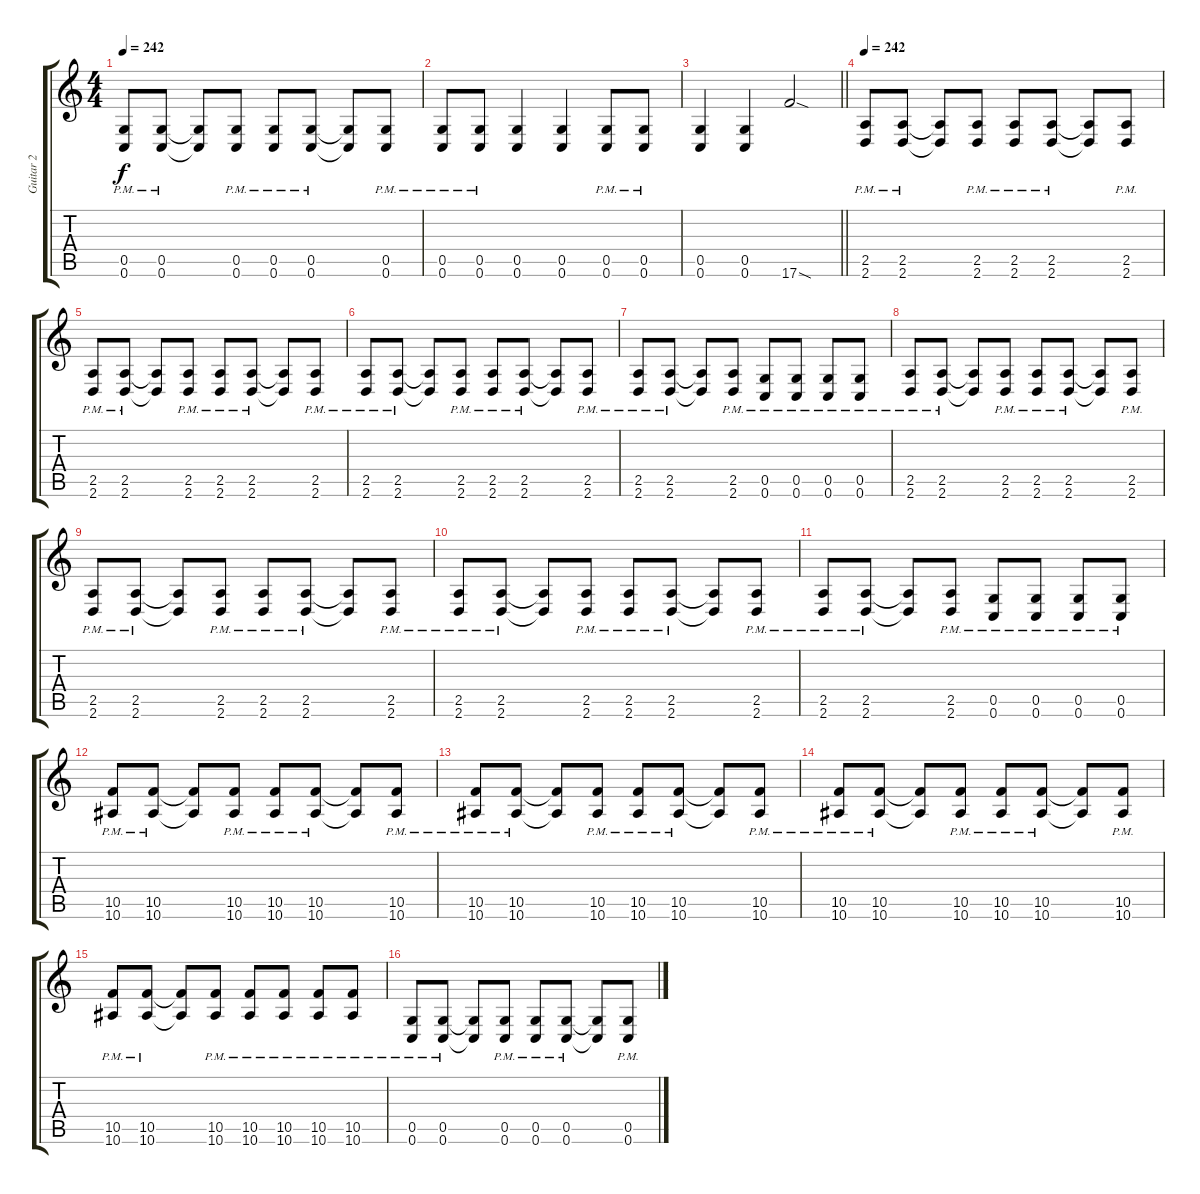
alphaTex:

\track ("Guitar 2" "Guitar 2") {instrument distortionguitar}
\staff {score tabs}
\tuning (D4 A3 F3 C3 G2 C2) {hide}
\ts (4 4)
\tempo 242
\clef g2
\ks c
(0.5{pm} 0.6{pm}).8{dy f} (0.5{pm} 0.6{pm}).8 (0.5{t} 0.6{t}).8 (0.5{pm} 0.6{pm}).8 (0.5{pm} 0.6{pm}).8 (0.5{pm} 0.6{pm}).8 (0.5{t} 0.6{t}).8 (0.5{pm} 0.6{pm}).8 |
(0.5{pm} 0.6{pm}).8 (0.5{pm} 0.6{pm}).8 (0.5 0.6).4 (0.5 0.6).4 (0.5{pm} 0.6{pm}).8 (0.5{pm} 0.6{pm}).8 |
\barLineRight lightlight
(0.5 0.6).4 (0.5 0.6).4 17.6{sod}.2 |
\tempo 242
(2.5{pm} 2.6{pm}).8 (2.5{pm} 2.6{pm}).8 (2.5{t} 2.6{t}).8 (2.5{pm} 2.6{pm}).8 (2.5{pm} 2.6{pm}).8 (2.5{pm} 2.6{pm}).8 (2.5{t} 2.6{t}).8 (2.5{pm} 2.6{pm}).8 |
(2.5{pm} 2.6{pm}).8 (2.5{pm} 2.6{pm}).8 (2.5{t} 2.6{t}).8 (2.5{pm} 2.6{pm}).8 (2.5{pm} 2.6{pm}).8 (2.5{pm} 2.6{pm}).8 (2.5{t} 2.6{t}).8 (2.5{pm} 2.6{pm}).8 |
(2.5{pm} 2.6{pm}).8 (2.5{pm} 2.6{pm}).8 (2.5{t} 2.6{t}).8 (2.5{pm} 2.6{pm}).8 (2.5{pm} 2.6{pm}).8 (2.5{pm} 2.6{pm}).8 (2.5{t} 2.6{t}).8 (2.5{pm} 2.6{pm}).8 |
(2.5{pm} 2.6{pm}).8 (2.5{pm} 2.6{pm}).8 (2.5{t} 2.6{t}).8 (2.5{pm} 2.6{pm}).8 (0.5{pm} 0.6{pm}).8 (0.5{pm} 0.6{pm}).8 (0.5{pm} 0.6{pm}).8 (0.5{pm} 0.6{pm}).8 |
(2.5{pm} 2.6{pm}).8 (2.5{pm} 2.6{pm}).8 (2.5{t} 2.6{t}).8 (2.5{pm} 2.6{pm}).8 (2.5{pm} 2.6{pm}).8 (2.5{pm} 2.6{pm}).8 (2.5{t} 2.6{t}).8 (2.5{pm} 2.6{pm}).8 |
(2.5{pm} 2.6{pm}).8 (2.5{pm} 2.6{pm}).8 (2.5{t} 2.6{t}).8 (2.5{pm} 2.6{pm}).8 (2.5{pm} 2.6{pm}).8 (2.5{pm} 2.6{pm}).8 (2.5{t} 2.6{t}).8 (2.5{pm} 2.6{pm}).8 |
(2.5{pm} 2.6{pm}).8 (2.5{pm} 2.6{pm}).8 (2.5{t} 2.6{t}).8 (2.5{pm} 2.6{pm}).8 (2.5{pm} 2.6{pm}).8 (2.5{pm} 2.6{pm}).8 (2.5{t} 2.6{t}).8 (2.5{pm} 2.6{pm}).8 |
(2.5{pm} 2.6{pm}).8 (2.5{pm} 2.6{pm}).8 (2.5{t} 2.6{t}).8 (2.5{pm} 2.6{pm}).8 (0.5{pm} 0.6{pm}).8 (0.5{pm} 0.6{pm}).8 (0.5{pm} 0.6{pm}).8 (0.5{pm} 0.6{pm}).8 |
(10.5{pm} 10.6{pm}).8 (10.5{pm} 10.6{pm}).8 (10.5{t} 10.6{t}).8 (10.5{pm} 10.6{pm}).8 (10.5{pm} 10.6{pm}).8 (10.5{pm} 10.6{pm}).8 (10.5{t} 10.6{t}).8 (10.5{pm} 10.6{pm}).8 |
(10.5{pm} 10.6{pm}).8 (10.5{pm} 10.6{pm}).8 (10.5{t} 10.6{t}).8 (10.5{pm} 10.6{pm}).8 (10.5{pm} 10.6{pm}).8 (10.5{pm} 10.6{pm}).8 (10.5{t} 10.6{t}).8 (10.5{pm} 10.6{pm}).8 |
(10.5{pm} 10.6{pm}).8 (10.5{pm} 10.6{pm}).8 (10.5{t} 10.6{t}).8 (10.5{pm} 10.6{pm}).8 (10.5{pm} 10.6{pm}).8 (10.5{pm} 10.6{pm}).8 (10.5{t} 10.6{t}).8 (10.5{pm} 10.6{pm}).8 |
(10.5{pm} 10.6{pm}).8 (10.5{pm} 10.6{pm}).8 (10.5{t} 10.6{t}).8 (10.5{pm} 10.6{pm}).8 (10.5{pm} 10.6{pm}).8 (10.5{pm} 10.6{pm}).8 (10.5{pm} 10.6{pm}).8 (10.5{pm} 10.6{pm}).8 |
(0.5{pm} 0.6{pm}).8 (0.5{pm} 0.6{pm}).8 (0.5{t} 0.6{t}).8 (0.5{pm} 0.6{pm}).8 (0.5{pm} 0.6{pm}).8 (0.5{pm} 0.6{pm}).8 (0.5{t} 0.6{t}).8 (0.5{pm} 0.6{pm}).8
